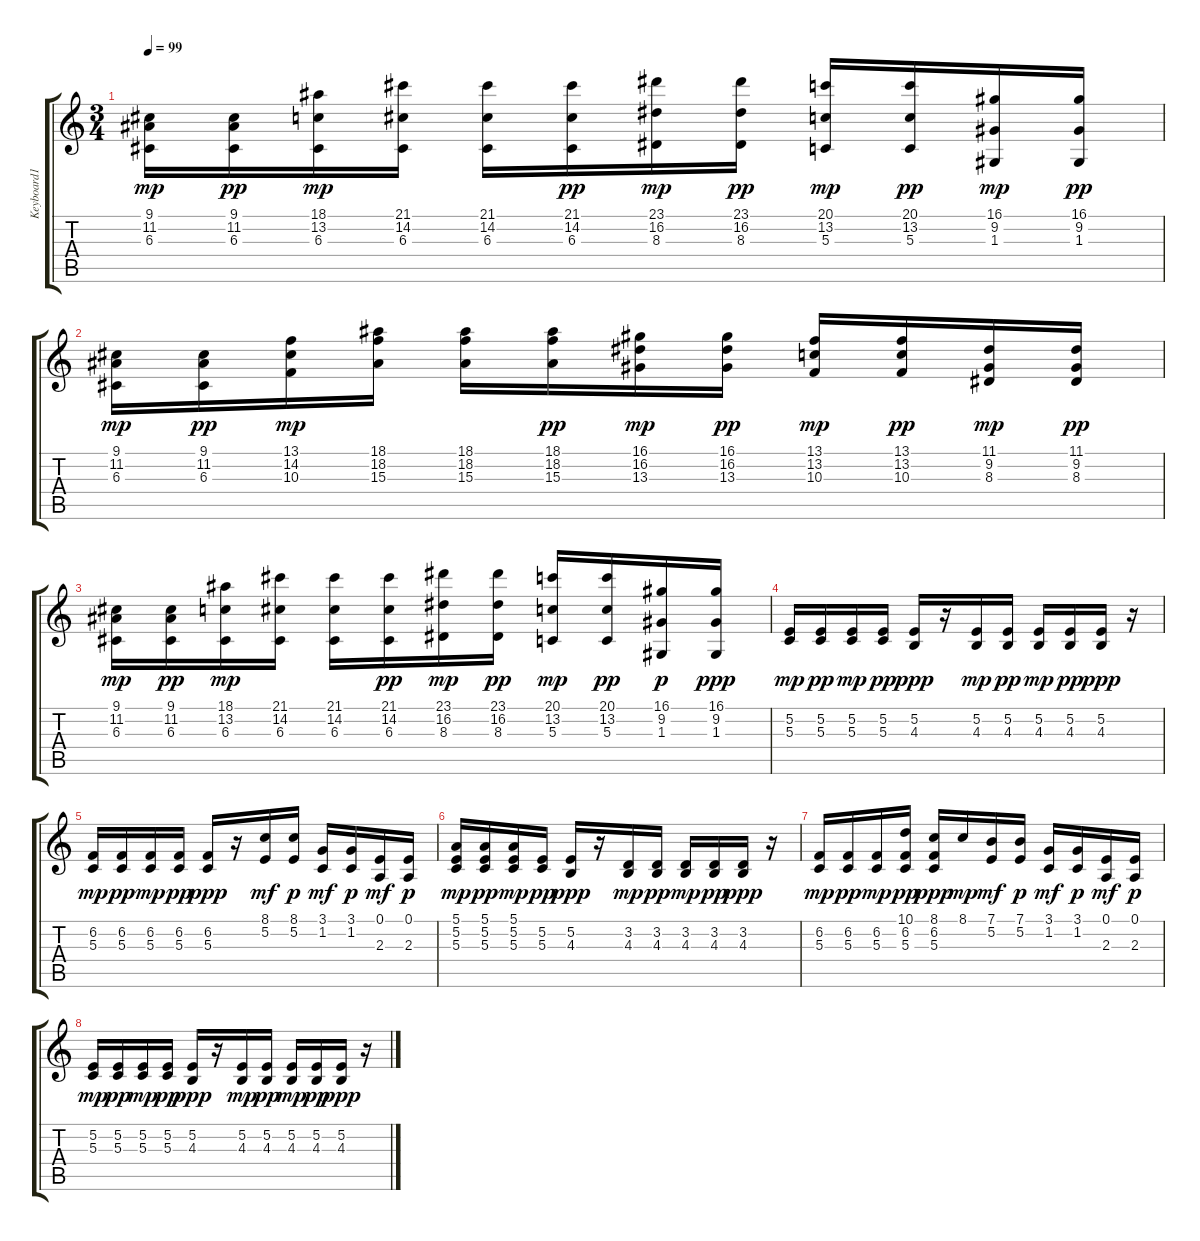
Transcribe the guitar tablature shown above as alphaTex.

\track ("Keyboard1" "Keyboard1") {instrument brasssection}
\staff {score tabs}
\tuning (E4 B3 G3 D3 A2 E2) {hide}
\ts (3 4)
\tempo 99
\clef g2
\ks c
(9.1 11.2 6.3).16{dy mp} (9.1 11.2 6.3).16{dy pp} (18.1 13.2 6.3).16{dy mp} (21.1 14.2 6.3).16 (21.1 14.2 6.3).16 (21.1 14.2 6.3).16{dy pp} (23.1 16.2 8.3).16{dy mp} (23.1 16.2 8.3).16{dy pp} (20.1 13.2 5.3).16{dy mp} (20.1 13.2 5.3).16{dy pp} (16.1 9.2 1.3).16{dy mp} (16.1 9.2 1.3).16{dy pp} |
(9.1 11.2 6.3).16{dy mp} (9.1 11.2 6.3).16{dy pp} (13.1 14.2 10.3).16{dy mp} (18.1 18.2 15.3).16 (18.1 18.2 15.3).16 (18.1 18.2 15.3).16{dy pp} (16.1 16.2 13.3).16{dy mp} (16.1 16.2 13.3).16{dy pp} (13.1 13.2 10.3).16{dy mp} (13.1 13.2 10.3).16{dy pp} (11.1 9.2 8.3).16{dy mp} (11.1 9.2 8.3).16{dy pp} |
(9.1 11.2 6.3).16{dy mp} (9.1 11.2 6.3).16{dy pp} (18.1 13.2 6.3).16{dy mp} (21.1 14.2 6.3).16 (21.1 14.2 6.3).16 (21.1 14.2 6.3).16{dy pp} (23.1 16.2 8.3).16{dy mp} (23.1 16.2 8.3).16{dy pp} (20.1 13.2 5.3).16{dy mp} (20.1 13.2 5.3).16{dy pp} (16.1 9.2 1.3).16{dy p} (16.1 9.2 1.3).16{dy ppp} |
(5.2 5.3).16{dy mp} (5.2 5.3).16{dy pp} (5.2 5.3).16{dy mp} (5.2 5.3).16{dy pp} (5.2 4.3).16{dy ppp} r.16 (5.2 4.3).16{dy mp} (5.2 4.3).16{dy pp} (5.2 4.3).16{dy mp} (5.2 4.3).16{dy pp} (5.2 4.3).16{dy ppp} r.16 |
(6.2 5.3).16{dy mp} (6.2 5.3).16{dy pp} (6.2 5.3).16{dy mp} (6.2 5.3).16{dy pp} (6.2 5.3).16{dy ppp} r.16 (8.1 5.2).16{dy mf} (8.1 5.2).16{dy p} (3.1 1.2).16{dy mf} (3.1 1.2).16{dy p} (0.1 2.3).16{dy mf} (0.1 2.3).16{dy p} |
(5.1 5.2 5.3).16{dy mp} (5.1 5.2 5.3).16{dy pp} (5.1 5.2 5.3).16{dy mp} (5.2 5.3).16{dy pp} (5.2 4.3).16{dy ppp} r.16 (3.2 4.3).16{dy mp} (3.2 4.3).16{dy pp} (3.2 4.3).16{dy mp} (3.2 4.3).16{dy pp} (3.2 4.3).16{dy ppp} r.16 |
(6.2 5.3).16{dy mp} (6.2 5.3).16{dy pp} (6.2 5.3).16{dy mp} (10.1 6.2 5.3).16{dy pp} (8.1 6.2 5.3).16{dy ppp} 8.1.16{dy mp} (7.1 5.2).16{dy mf} (7.1 5.2).16{dy p} (3.1 1.2).16{dy mf} (3.1 1.2).16{dy p} (0.1 2.3).16{dy mf} (0.1 2.3).16{dy p} |
(5.2 5.3).16{dy mp} (5.2 5.3).16{dy pp} (5.2 5.3).16{dy mp} (5.2 5.3).16{dy pp} (5.2 4.3).16{dy ppp} r.16 (5.2 4.3).16{dy mp} (5.2 4.3).16{dy pp} (5.2 4.3).16{dy mp} (5.2 4.3).16{dy pp} (5.2 4.3).16{dy ppp} r.16
